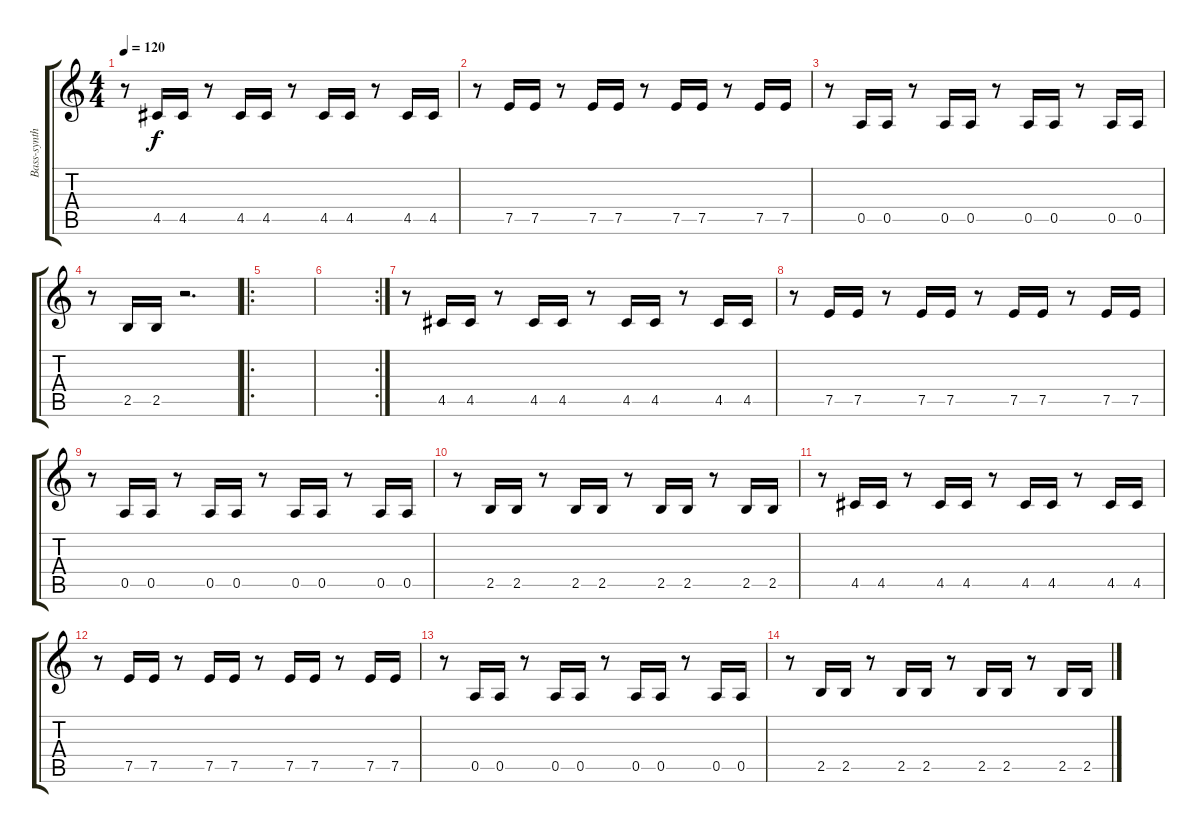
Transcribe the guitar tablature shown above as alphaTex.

\track ("Bass-synth" "Bass-synth") {instrument fretlessbass}
\staff {score tabs}
\tuning (E4 B3 G3 D3 A2 E2) {hide}
\ts (4 4)
\tempo 120
\clef g2
\ks c
r.8{dy f} 4.5.16 4.5.16 r.8 4.5.16 4.5.16 r.8 4.5.16 4.5.16 r.8 4.5.16 4.5.16 |
r.8 7.5.16 7.5.16 r.8 7.5.16 7.5.16 r.8 7.5.16 7.5.16 r.8 7.5.16 7.5.16 |
r.8 0.5.16 0.5.16 r.8 0.5.16 0.5.16 r.8 0.5.16 0.5.16 r.8 0.5.16 0.5.16 |
r.8 2.5.16 2.5.16 r.2{d} |
\ro
|
\rc 2
|
r.8 4.5.16 4.5.16 r.8 4.5.16 4.5.16 r.8 4.5.16 4.5.16 r.8 4.5.16 4.5.16 |
r.8 7.5.16 7.5.16 r.8 7.5.16 7.5.16 r.8 7.5.16 7.5.16 r.8 7.5.16 7.5.16 |
r.8 0.5.16 0.5.16 r.8 0.5.16 0.5.16 r.8 0.5.16 0.5.16 r.8 0.5.16 0.5.16 |
r.8 2.5.16 2.5.16 r.8 2.5.16 2.5.16 r.8 2.5.16 2.5.16 r.8 2.5.16 2.5.16 |
r.8 4.5.16 4.5.16 r.8 4.5.16 4.5.16 r.8 4.5.16 4.5.16 r.8 4.5.16 4.5.16 |
r.8 7.5.16 7.5.16 r.8 7.5.16 7.5.16 r.8 7.5.16 7.5.16 r.8 7.5.16 7.5.16 |
r.8 0.5.16 0.5.16 r.8 0.5.16 0.5.16 r.8 0.5.16 0.5.16 r.8 0.5.16 0.5.16 |
r.8 2.5.16 2.5.16 r.8 2.5.16 2.5.16 r.8 2.5.16 2.5.16 r.8 2.5.16 2.5.16
